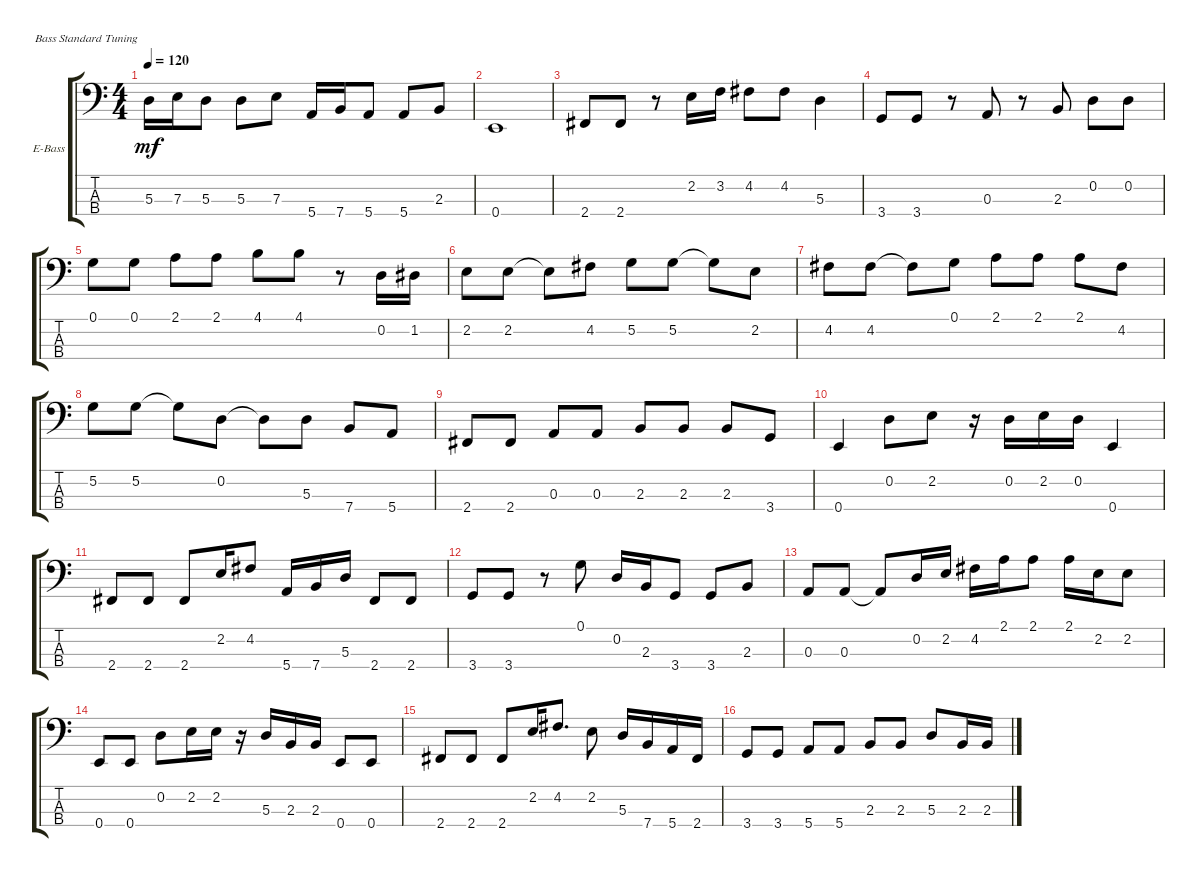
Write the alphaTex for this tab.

\bracketExtendMode groupsimilarinstruments
\firstSystemTrackNameOrientation horizontal
\otherSystemsTrackNameOrientation horizontal
\track ("Bass" "E-Bass") {instrument electricbassfinger}
\staff {score tabs}
\tuning (G2 D2 A1 E1)
\ts (4 4)
\tempo 120
\clef f4
\ks aminor
5.3.16{dy mf} 7.3.16 5.3.8 5.3.8 7.3.8 5.4.16 7.4.16 5.4.8 5.4.8 2.3.8 |
0.4.1 |
2.4.8 2.4.8 r.8 2.2.16 3.2.16 4.2.8 4.2.8 5.3.4 |
3.4.8 3.4.8 r.8 0.3.8 r.8 2.3.8 0.2.8 0.2.8 |
0.1.8 0.1.8 2.1.8 2.1.8 4.1.8 4.1.8 r.8 0.2.16 1.2.16 |
2.2.8 2.2.8 2.2{t}.8 4.2.8 5.2.8 5.2.8 5.2{t}.8 2.2.8 |
4.2.8 4.2.8 4.2{t}.8 0.1.8 2.1.8 2.1.8 2.1.8 4.2.8 |
5.2.8 5.2.8 5.2{t}.8 0.2.8 0.2{t}.8 5.3.8 7.4.8 5.4.8 |
2.4.8 2.4.8 0.3.8 0.3.8 2.3.8 2.3.8 2.3.8 3.4.8 |
0.4.4 0.2.8 2.2.8 r.16 0.2.16 2.2.16 0.2.16 0.4.4 |
2.4.8 2.4.8 2.4.8 2.2.16 4.2.8 5.4.16 7.4.16 5.3.16 2.4.8 2.4.8 |
3.4.8 3.4.8 r.8 0.1.8 0.2.16 2.3.16 3.4.8 3.4.8 2.3.8 |
0.3.8 0.3.8 0.3{t}.8 0.2.16 2.2.16 4.2.16 2.1.16 2.1.8 2.1.16 2.2.16 2.2.8 |
0.4.8 0.4.8 0.2.8 2.2.16 2.2.16 r.16 5.3.16 2.3.16 2.3.16 0.4.8 0.4.8 |
2.4.8 2.4.8 2.4.8 2.2.16 4.2.8{d} 2.2.8 5.3.16 7.4.16 5.4.16 2.4.16 |
3.4.8 3.4.8 5.4.8 5.4.8 2.3.8 2.3.8 5.3.8 2.3.16 2.3.16
